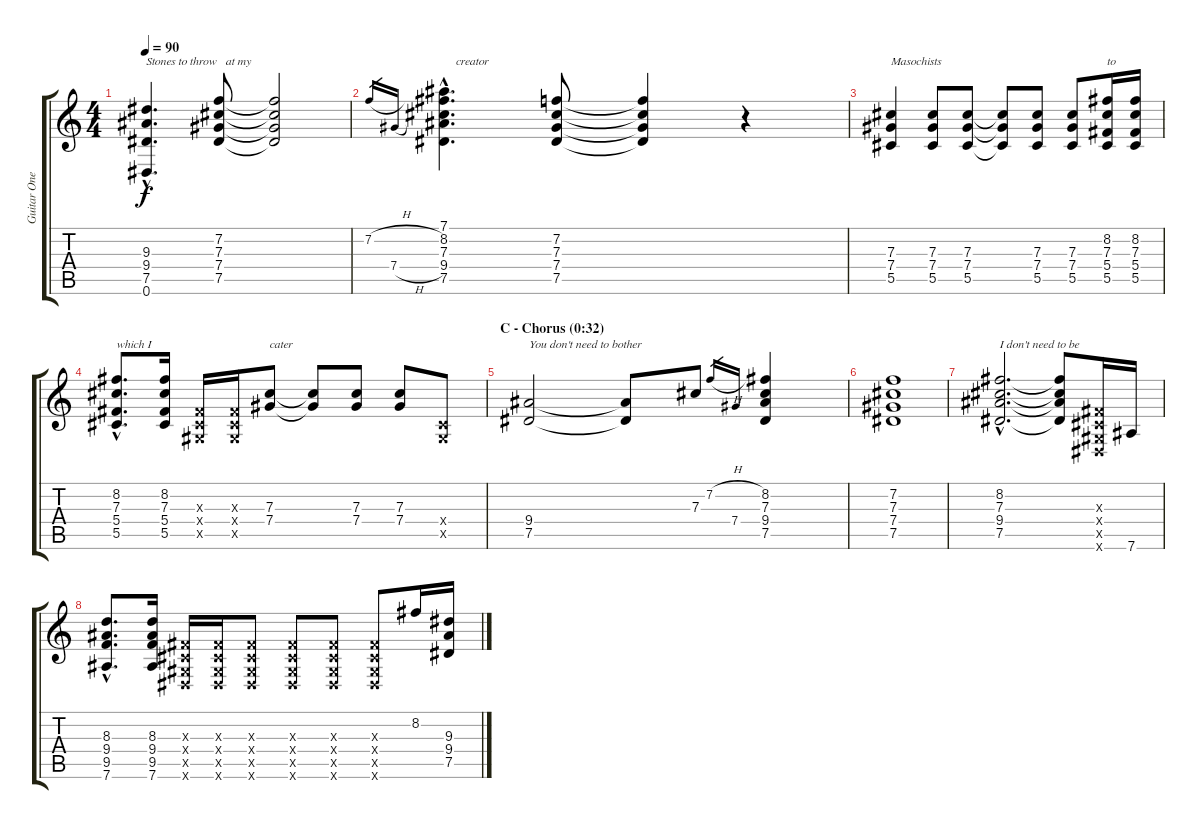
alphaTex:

\track ("Guitar One" "Guitar One") {instrument electricguitarclean}
\staff {score tabs}
\tuning (Eb4 Bb3 Gb3 Db3 Ab2 Eb2) {hide}
\ts (4 4)
\tempo 90
\clef g2
\ks c
(9.3{hac} 9.4{hac} 7.5{hac} 0.6{hac}).4{d txt "Stones to throw   at my" dy f} (7.2 7.3 7.4 7.5).8 (7.2{t} 7.3{t} 7.4{t} 7.5{t}).2 |
7.2{h}.16{gr} 7.4{h}.16{gr} (7.1{hac} 8.2{hac} 7.3{hac} 9.4{hac} 7.5{hac}).4{d txt "    creator"} (7.2 7.3 7.4 7.5).8 (7.2{t} 7.3{t} 7.4{t} 7.5{t}).4 r.4 |
(7.3 7.4 5.5).4{txt "Masochists"} (7.3 7.4 5.5).8 (7.3 7.4 5.5).8 (7.3{t} 7.4{t} 5.5{t}).8 (7.3 7.4 5.5).8 (7.3 7.4 5.5).8 (8.2 7.3 5.4 5.5).16{txt "to"} (8.2 7.3 5.4 5.5).16 |
(8.2{hac} 7.3{hac} 5.4{hac} 5.5{hac}).8{d txt "which I"} (8.2 7.3 5.4 5.5).16 (0.3{x} 0.4{x} 0.5{x}).16 (0.3{x} 0.4{x} 0.5{x}).16 (7.3 7.4).8{txt "cater"} (7.3{t} 7.4{t}).8 (7.3 7.4).8 (7.3 7.4).8 (0.4{x} 0.5{x}).8 |
\section ("" "C - Chorus (0:32)")
(9.4 7.5).2{txt "You don't need to bother"} (9.4{t} 7.5{t}).8 7.3.8 7.2{h}.16{gr} 7.4.16{gr} (8.2 7.3 9.4 7.5).4 |
(7.2 7.3 7.4 7.5).1 |
(8.2{hac} 7.3{hac} 9.4{hac} 7.5{hac}).2{d txt "I don't need to be"} (8.2{t} 7.3{t} 9.4{t} 7.5{t}).8 (0.3{x} 0.4{x} 0.5{x} 0.6{x}).16 7.6.16 |
(8.3{hac} 9.4{hac} 9.5{hac} 7.6{hac}).8{d} (8.3 9.4 9.5 7.6).16 (0.3{x} 0.4{x} 0.5{x} 0.6{x}).16 (0.3{x} 0.4{x} 0.5{x} 0.6{x}).16 (0.3{x} 0.4{x} 0.5{x} 0.6{x}).8 (0.3{x} 0.4{x} 0.5{x} 0.6{x}).8 (0.3{x} 0.4{x} 0.5{x} 0.6{x}).8 (0.3{x} 0.4{x} 0.5{x} 0.6{x}).8 8.2.16 (9.3 9.4 7.5).16
